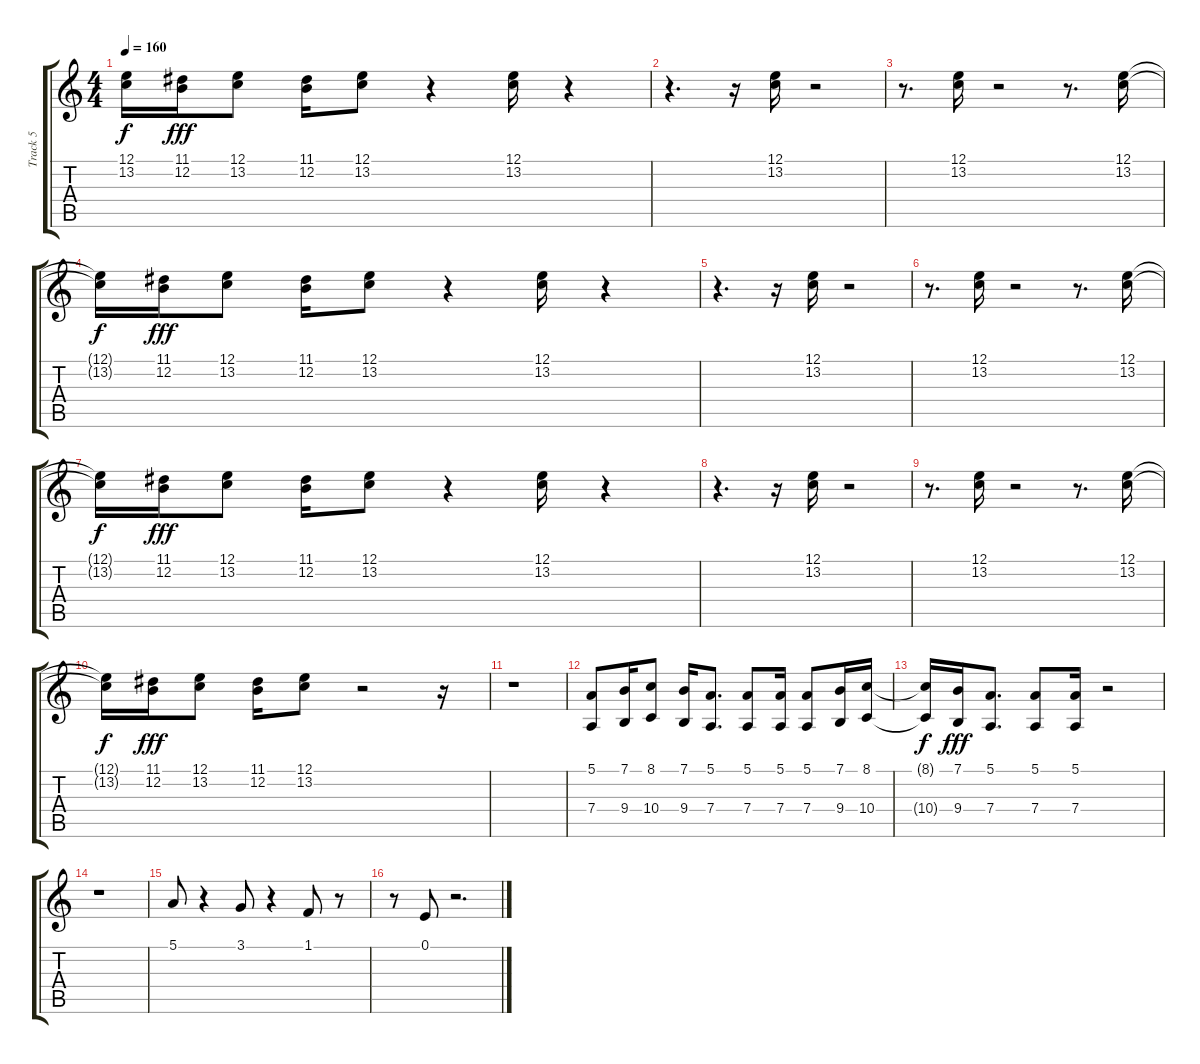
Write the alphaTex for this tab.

\track ("Track 5" "Track 5") {instrument electricpiano2}
\staff {score tabs}
\tuning (E4 B3 G3 D3 A2 E2) {hide}
\ts (4 4)
\tempo 160
\clef g2
\ks c
(12.1{t} 13.2{t}).16{dy f} (11.1 12.2).16{dy fff} (12.1 13.2).8 (11.1 12.2).16 (12.1 13.2).8 r.4 (12.1 13.2).16 r.4 |
r.4{d} r.16 (12.1 13.2).16 r.2 |
r.8{d} (12.1 13.2).16 r.2 r.8{d} (12.1 13.2).16 |
(12.1{t} 13.2{t}).16{dy f} (11.1 12.2).16{dy fff} (12.1 13.2).8 (11.1 12.2).16 (12.1 13.2).8 r.4 (12.1 13.2).16 r.4 |
r.4{d} r.16 (12.1 13.2).16 r.2 |
r.8{d} (12.1 13.2).16 r.2 r.8{d} (12.1 13.2).16 |
(12.1{t} 13.2{t}).16{dy f} (11.1 12.2).16{dy fff} (12.1 13.2).8 (11.1 12.2).16 (12.1 13.2).8 r.4 (12.1 13.2).16 r.4 |
r.4{d} r.16 (12.1 13.2).16 r.2 |
r.8{d} (12.1 13.2).16 r.2 r.8{d} (12.1 13.2).16 |
(12.1{t} 13.2{t}).16{dy f} (11.1 12.2).16{dy fff} (12.1 13.2).8 (11.1 12.2).16 (12.1 13.2).8 r.2 r.16 |
r.1 |
(5.1 7.4).8 (7.1 9.4).16 (8.1 10.4).8 (7.1 9.4).16 (5.1 7.4).8{d} (5.1 7.4).8 (5.1 7.4).16 (5.1 7.4).8 (7.1 9.4).16 (8.1 10.4).16 |
(8.1{t} 10.4{t}).16{dy f} (7.1 9.4).16{dy fff} (5.1 7.4).8{d} (5.1 7.4).8 (5.1 7.4).16 r.2 |
r.1 |
5.1.8 r.4 3.1.8 r.4 1.1.8 r.8 |
r.8 0.1.8 r.2{d}
